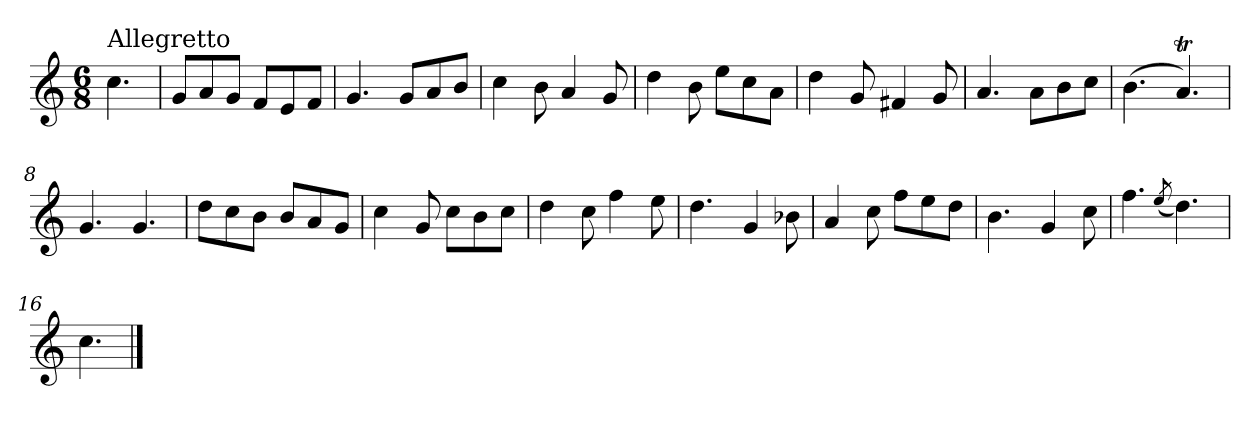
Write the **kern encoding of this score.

**kern
*part1
*staff1
*clefG2
*k[]
*C:
*M6/8
=
!LO:TX:a:t=Allegretto
4.cc\
=1
8g/L
8a/
8g/J
8f/L
8e/
8f/J
=2
4.g/
8g/L
8a/
8b/J
=3
4cc\
8b\
4a/
8g/
=4
4dd\
8b\
8ee\L
8cc\
8a\J
=5
4dd\
8g/
4f#X/
8g/
!!LO:LB:g=z
=6
4.a/
8a\L
8b\
8cc\J
=7
(>4.b\
4.aT/)
=8
4.g/
4.g/
=9
8dd\L
8cc\
8b\J
8b/L
8a/
8g/J
=10
4cc\
8g/
8cc\L
8b\
8cc\J
=11
4dd\
8cc\
4ff\
8ee\
=12
4.dd\
4g/
8b-X\
!!LO:LB:g=z
=13
4a/
8cc\
8ff\L
8ee\
8dd\J
=14
4.b\
4g/
8cc\
=15
4.ff\
(<8qee/
4.dd\)
=16
4.cc\
==
*-
